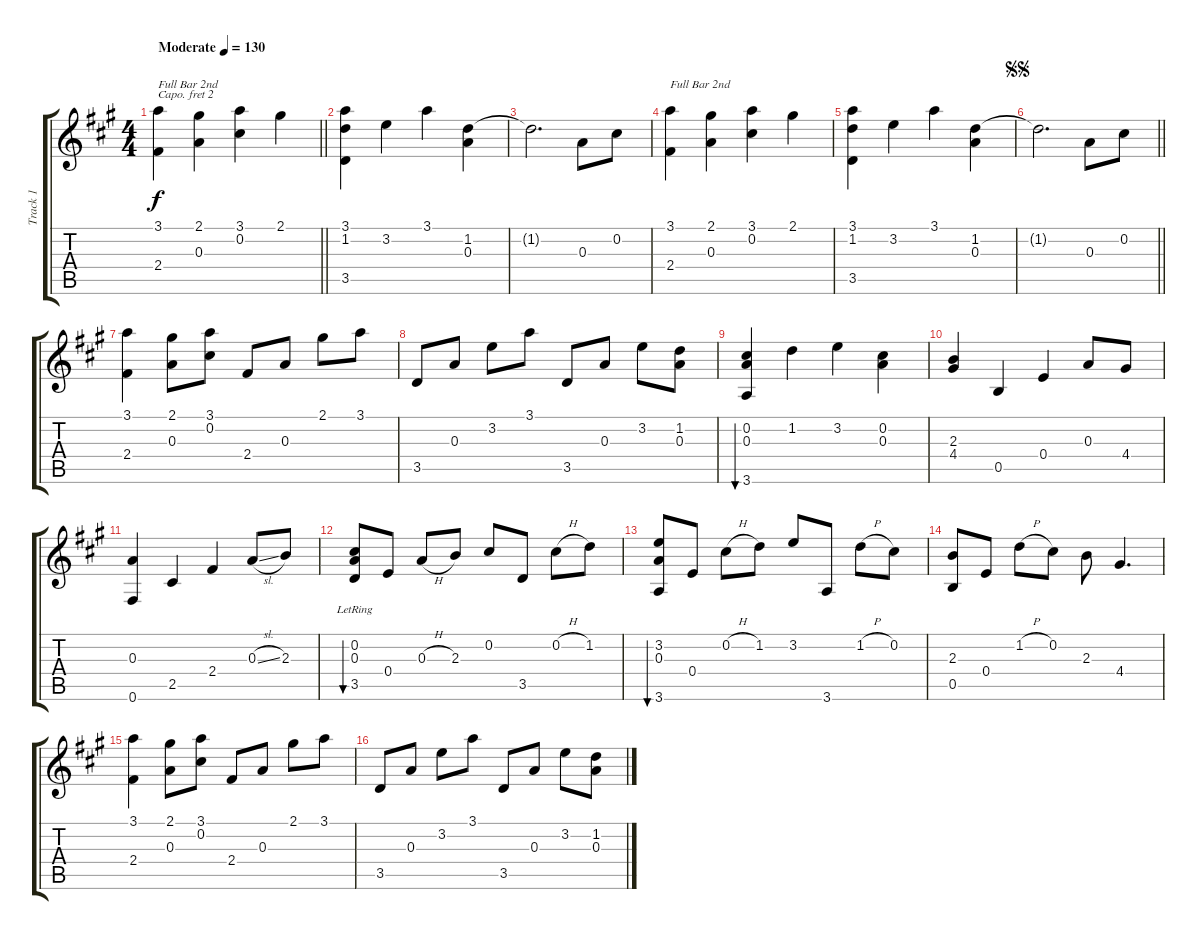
\track ("Track 1" "Track 1") {instrument acousticguitarnylon}
\staff {score tabs}
\capo 2
\tuning (E4 B3 G3 D3 A2 E2) {hide}
\ts (4 4)
\tempo (130 "Moderate")
\clef g2
\barLineRight lightlight
\ks a
(3.1 2.4).4{txt "Full Bar 2nd" dy f instrument acousticguitarnylon} (2.1 0.3).4 (3.1 0.2).4 2.1.4 |
\section ("" "")
(3.1 1.2 3.5).4 3.2.4 3.1.4 (1.2 0.3).4 |
1.2{t}.2{d} 0.3.8 0.2.8 |
(3.1 2.4).4{txt "Full Bar 2nd"} (2.1 0.3).4 (3.1 0.2).4 2.1.4 |
(3.1 1.2 3.5).4 3.2.4 3.1.4 (1.2 0.3).4 |
\jump segnosegno
\barLineRight lightlight
1.2{t}.2{d} 0.3.8 0.2.8 |
(3.1 2.4).4 (2.1 0.3).8 (3.1 0.2).8 2.4.8 0.3.8 2.1.8 3.1.8 |
3.5.8 0.3.8 3.2.8 3.1.8 3.5.8 0.3.8 3.2.8 (1.2 0.3).8 |
(0.2 0.3 3.6).4{bu 60} 1.2.4 3.2.4 (0.2 0.3).4 |
(2.3 4.4).4 0.5.4 0.4.4 0.3.8 4.4.8 |
(0.3 0.6).4 2.5.4 2.4.4 0.3{sl}.8 2.3.8 |
(0.2 0.3{lr} 3.5).8{bu 60} 0.4.8 0.3{h}.8 2.3.8 0.2.8 3.5.8 0.2{h}.8 1.2.8 |
(3.2 0.3 3.6).8{bu 60} 0.4.8 0.2{h}.8 1.2.8 3.2.8 3.6.8 1.2{h}.8 0.2.8 |
(2.3 0.5).8 0.4.8 1.2{h}.8 0.2.8 2.3.8 4.4.4{d} |
(3.1 2.4).4 (2.1 0.3).8 (3.1 0.2).8 2.4.8 0.3.8 2.1.8 3.1.8 |
3.5.8 0.3.8 3.2.8 3.1.8 3.5.8 0.3.8 3.2.8 (1.2 0.3).8
